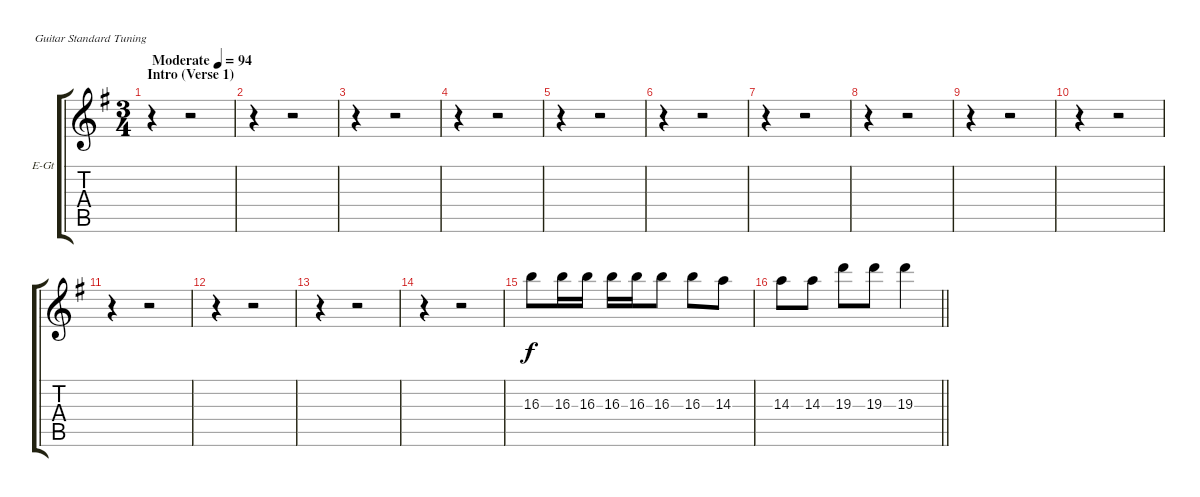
\bracketExtendMode groupsimilarinstruments
\firstSystemTrackNameOrientation horizontal
\otherSystemsTrackNameOrientation horizontal
\track ("Guitar 2" "E-Gt") {instrument overdrivenguitar}
\staff {score tabs}
\tuning (E4 B3 G3 D3 A2 E2)
\ts (3 4)
\beaming (8 2 2 2)
\section ("" "Intro (Verse 1)")
\tempo (94 "Moderate")
\clef g2
\ks g
r.4{dy f instrument overdrivenguitar} r.2 |
r.4 r.2 |
r.4 r.2 |
r.4 r.2 |
r.4 r.2 |
r.4 r.2 |
r.4 r.2 |
r.4 r.2 |
r.4 r.2 |
r.4 r.2 |
r.4 r.2 |
r.4 r.2 |
r.4 r.2 |
r.4 r.2 |
16.3.8 16.3.16 16.3.16 16.3.16 16.3.16 16.3.8 16.3.8 14.3.8 |
\barLineRight lightlight
14.3.8 14.3.8 19.3.8 19.3.8 19.3.4
